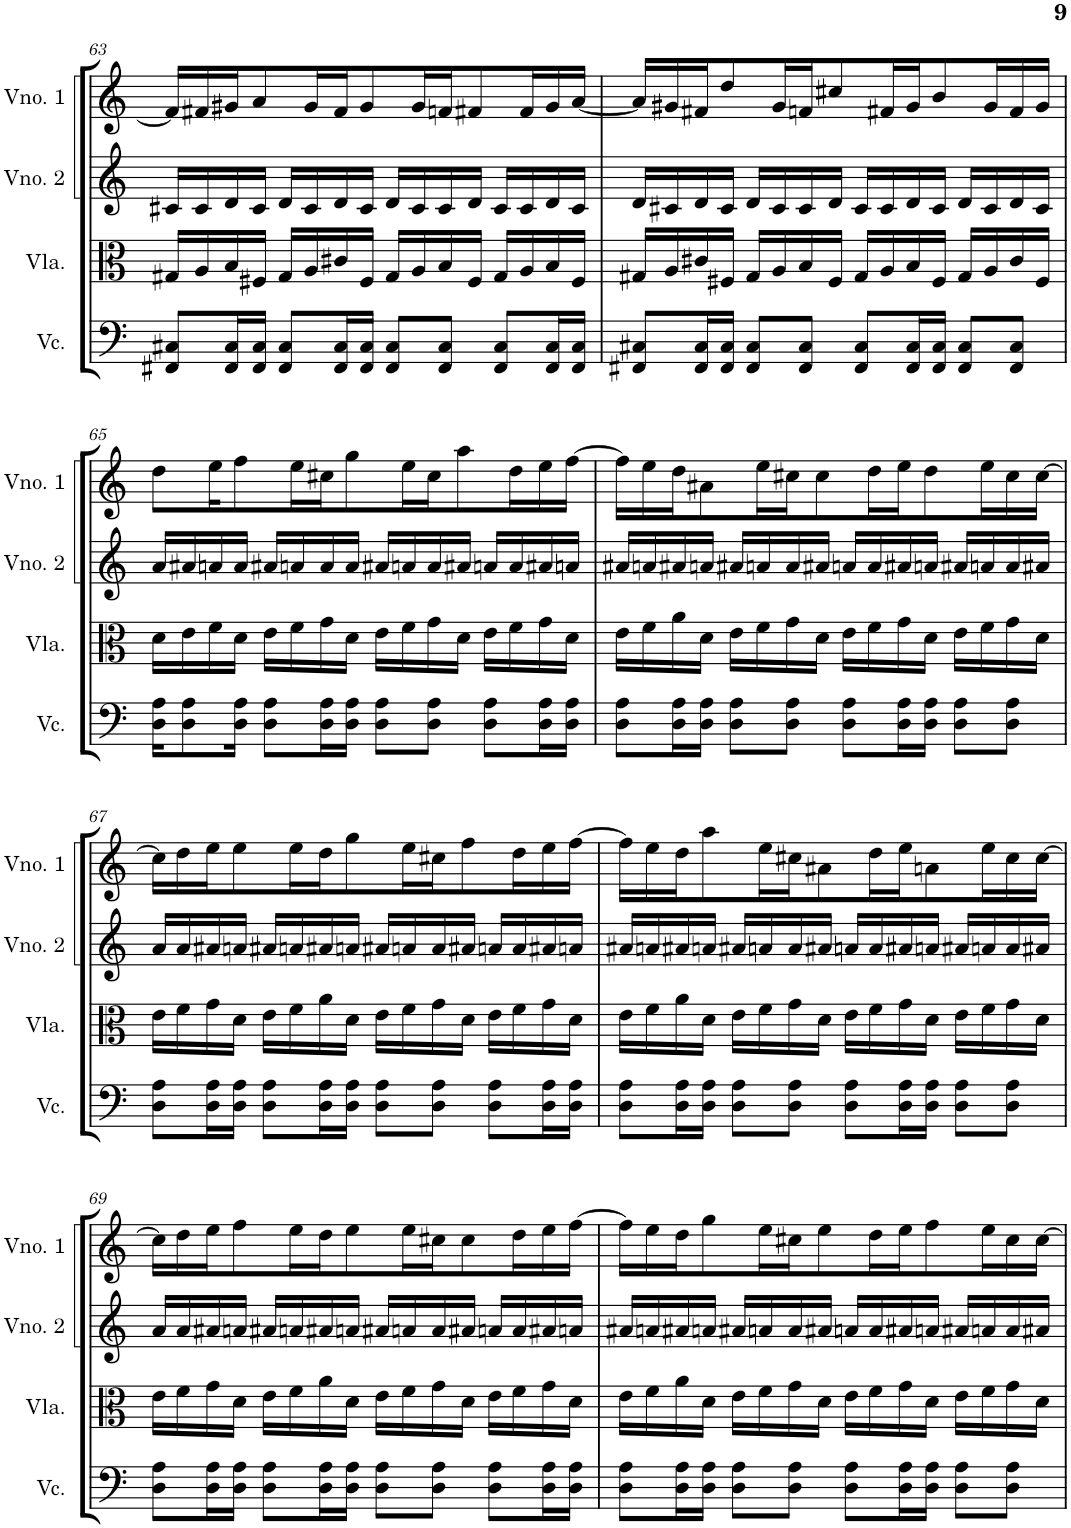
**kern	**kern	**kern	**kern
*part4	*part3	*part2	*part1
*staff4	*staff3	*staff2	*staff1
*I"Violoncelo	*I"Viola	*I"Violino 2	*I"Violino 1
*I'Vc.	*I'Vla.	*I'Vno. 2	*I'Vno. 1
!!LO:PB:g=z
*clefF4	*clefC3	*clefG2	*clefG2
*k[]	*k[]	*k[]	*k[]
*M4/4	*M4/4	*M4/4	*M4/4
=63	=63	=63	=63
8FF#X/ 8C#X/L	16G#X/LL	16c#X/LL	16f/LL]
.	16A/	16c#/	16f#X/
16FF#/ 16C#/L	16B/	16d/	16g#X/J
16FF#/ 16C#/JJ	16F#X/JJ	16c#/JJ	8a/
8FF#/ 8C#/L	16G#/LL	16d/LL	.
.	16A/	16c#/	16g#/L
16FF#/ 16C#/L	16c#X/	16d/	16f#/J
16FF#/ 16C#/JJ	16F#/JJ	16c#/JJ	8g#/
8FF#/ 8C#/L	16G#/LL	16d/LL	.
.	16A/	16c#/	16g#/L
8FF#/ 8C#/J	16B/	16c#/	16fn/J
.	16F#/JJ	16d/JJ	8f#X/
8FF#/ 8C#/L	16G#/LL	16c#/LL	.
.	16A/	16c#/	16f#/L
16FF#/ 16C#/L	16B/	16d/	16g#/
16FF#/ 16C#/JJ	16F#/JJ	16c#/JJ	[16a/JJ
=64	=64	=64	=64
8FF#X/ 8C#X/L	16G#X/LL	16d/LL	16a/LL]
.	16A/	16c#X/	16g#X/
16FF#/ 16C#/L	16c#X/	16d/	16f#X/J
16FF#/ 16C#/JJ	16F#X/JJ	16c#/JJ	8dd/
8FF#/ 8C#/L	16G#/LL	16d/LL	.
.	16A/	16c#/	16g#/L
8FF#/ 8C#/J	16B/	16c#/	16fn/J
.	16F#/JJ	16d/JJ	8cc#X/
8FF#/ 8C#/L	16G#/LL	16c#/LL	.
.	16A/	16c#/	16f#X/L
16FF#/ 16C#/L	16B/	16d/	16g#/J
16FF#/ 16C#/JJ	16F#/JJ	16c#/JJ	8b/
8FF#/ 8C#/L	16G#/LL	16d/LL	.
.	16A/	16c#/	16g#/L
8FF#/ 8C#/J	16c#/	16d/	16f#/
.	16F#/JJ	16c#/JJ	16g#/JJ
!!LO:LB:g=z
=65	=65	=65	=65
16D\ 16A\KL	16d\LL	16a/LL	8dd\L
8D\ 8A\	16e\	16a#X/	.
.	16f\	16an/	16ee\K
16D\ 16A\Jk	16d\JJ	16a/JJ	8ff\
8D\ 8A\L	16e\LL	16a#X/LL	.
.	16f\	16an/	16ee\L
16D\ 16A\L	16g\	16a/	16cc#X\J
16D\ 16A\JJ	16d\JJ	16a/JJ	8gg\
8D\ 8A\L	16e\LL	16a#X/LL	.
.	16f\	16an/	16ee\L
8D\ 8A\J	16g\	16a/	16cc#\J
.	16d\JJ	16a#X/JJ	8aa\
8D\ 8A\L	16e\LL	16an/LL	.
.	16f\	16a/	16dd\L
16D\ 16A\L	16g\	16a#X/	16ee\
16D\ 16A\JJ	16d\JJ	16an/JJ	[16ff\JJ
=66	=66	=66	=66
8D\ 8A\L	16e\LL	16a#X/LL	16ff\LL]
.	16f\	16an/	16ee\
16D\ 16A\L	16a\	16a#X/	16dd\J
16D\ 16A\JJ	16d\JJ	16an/JJ	8a#X\
8D\ 8A\L	16e\LL	16a#X/LL	.
.	16f\	16an/	16ee\L
8D\ 8A\J	16g\	16a/	16cc#X\J
.	16d\JJ	16a#X/JJ	8cc#\
8D\ 8A\L	16e\LL	16an/LL	.
.	16f\	16a/	16dd\L
16D\ 16A\L	16g\	16a#X/	16ee\J
16D\ 16A\JJ	16d\JJ	16an/JJ	8dd\
8D\ 8A\L	16e\LL	16a#X/LL	.
.	16f\	16an/	16ee\L
8D\ 8A\J	16g\	16a/	16cc#\
.	16d\JJ	16a#X/JJ	[16cc#\JJ
!!LO:LB:g=z
=67	=67	=67	=67
8D\ 8A\L	16e\LL	16a/LL	16cc#\LL]
.	16f\	16a/	16dd\
16D\ 16A\L	16g\	16a#X/	16ee\J
16D\ 16A\JJ	16d\JJ	16an/JJ	8ee\
8D\ 8A\L	16e\LL	16a#X/LL	.
.	16f\	16an/	16ee\L
16D\ 16A\L	16a\	16a#X/	16dd\J
16D\ 16A\JJ	16d\JJ	16an/JJ	8gg\
8D\ 8A\L	16e\LL	16a#X/LL	.
.	16f\	16an/	16ee\L
8D\ 8A\J	16g\	16a/	16cc#X\J
.	16d\JJ	16a#X/JJ	8ff\
8D\ 8A\L	16e\LL	16an/LL	.
.	16f\	16a/	16dd\L
16D\ 16A\L	16g\	16a#X/	16ee\
16D\ 16A\JJ	16d\JJ	16an/JJ	[16ff\JJ
=68	=68	=68	=68
8D\ 8A\L	16e\LL	16a#X/LL	16ff\LL]
.	16f\	16an/	16ee\
16D\ 16A\L	16a\	16a#X/	16dd\J
16D\ 16A\JJ	16d\JJ	16an/JJ	8aa\
8D\ 8A\L	16e\LL	16a#X/LL	.
.	16f\	16an/	16ee\L
8D\ 8A\J	16g\	16a/	16cc#X\J
.	16d\JJ	16a#X/JJ	8a#X\
8D\ 8A\L	16e\LL	16an/LL	.
.	16f\	16a/	16dd\L
16D\ 16A\L	16g\	16a#X/	16ee\J
16D\ 16A\JJ	16d\JJ	16an/JJ	8an\
8D\ 8A\L	16e\LL	16a#X/LL	.
.	16f\	16an/	16ee\L
8D\ 8A\J	16g\	16a/	16cc#\
.	16d\JJ	16a#X/JJ	[16cc#\JJ
!!LO:LB:g=z
=69	=69	=69	=69
8D\ 8A\L	16e\LL	16a/LL	16cc#\LL]
.	16f\	16a/	16dd\
16D\ 16A\L	16g\	16a#X/	16ee\J
16D\ 16A\JJ	16d\JJ	16an/JJ	8ff\
8D\ 8A\L	16e\LL	16a#X/LL	.
.	16f\	16an/	16ee\L
16D\ 16A\L	16a\	16a#X/	16dd\J
16D\ 16A\JJ	16d\JJ	16an/JJ	8ee\
8D\ 8A\L	16e\LL	16a#X/LL	.
.	16f\	16an/	16ee\L
8D\ 8A\J	16g\	16a/	16cc#X\J
.	16d\JJ	16a#X/JJ	8cc#\
8D\ 8A\L	16e\LL	16an/LL	.
.	16f\	16a/	16dd\L
16D\ 16A\L	16g\	16a#X/	16ee\
16D\ 16A\JJ	16d\JJ	16an/JJ	[16ff\JJ
=70	=70	=70	=70
8D\ 8A\L	16e\LL	16a#X/LL	16ff\LL]
.	16f\	16an/	16ee\
16D\ 16A\L	16a\	16a#X/	16dd\J
16D\ 16A\JJ	16d\JJ	16an/JJ	8gg\
8D\ 8A\L	16e\LL	16a#X/LL	.
.	16f\	16an/	16ee\L
8D\ 8A\J	16g\	16a/	16cc#X\J
.	16d\JJ	16a#X/JJ	8ee\
8D\ 8A\L	16e\LL	16an/LL	.
.	16f\	16a/	16dd\L
16D\ 16A\L	16g\	16a#X/	16ee\J
16D\ 16A\JJ	16d\JJ	16an/JJ	8ff\
8D\ 8A\L	16e\LL	16a#X/LL	.
.	16f\	16an/	16ee\L
8D\ 8A\J	16g\	16a/	16cc#\
.	16d\JJ	16a#X/JJ	[16cc#\JJ
=	=	=	=
*-	*-	*-	*-
